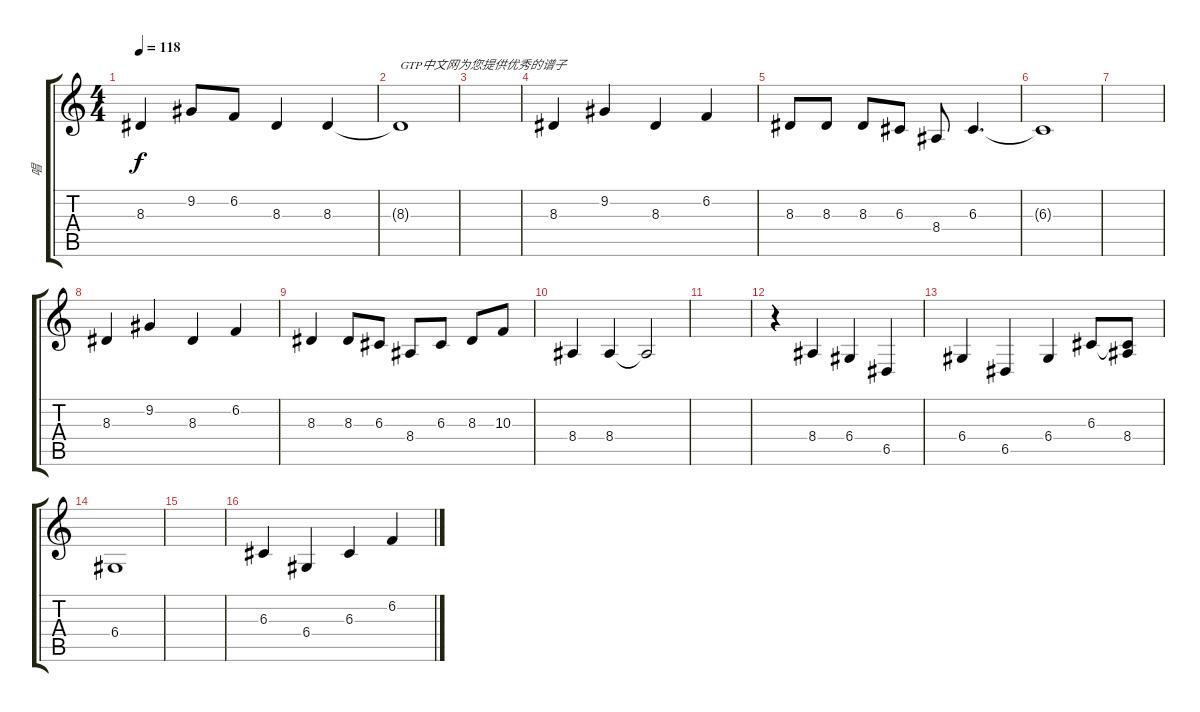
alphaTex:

\track ("唱" "唱") {instrument harpsichord}
\staff {score tabs}
\tuning (E4 B3 G3 D3 A2 E2) {hide}
\ts (4 4)
\tempo 118
\clef g2
\ks c
8.3.4{dy f} 9.2.8 6.2.8 8.3.4 8.3.4 |
8.3{t}.1{txt "GTP中文网为您提供优秀的谱子"} |
|
8.3.4 9.2.4 8.3.4 6.2.4 |
8.3.8 8.3.8 8.3.8 6.3.8 8.4.8 6.3.4{d} |
6.3{t}.1 |
|
8.3.4 9.2.4 8.3.4 6.2.4 |
8.3.4 8.3.8 6.3.8 8.4.8 6.3.8 8.3.8 10.3.8 |
8.4.4 8.4.4 8.4{t}.2 |
|
r.4 8.4.4 6.4.4 6.5.4 |
6.4.4 6.5.4 6.4.4 6.3.8 (6.3{t} 8.4).8 |
6.4.1 |
|
6.3.4 6.4.4 6.3.4 6.2.4
